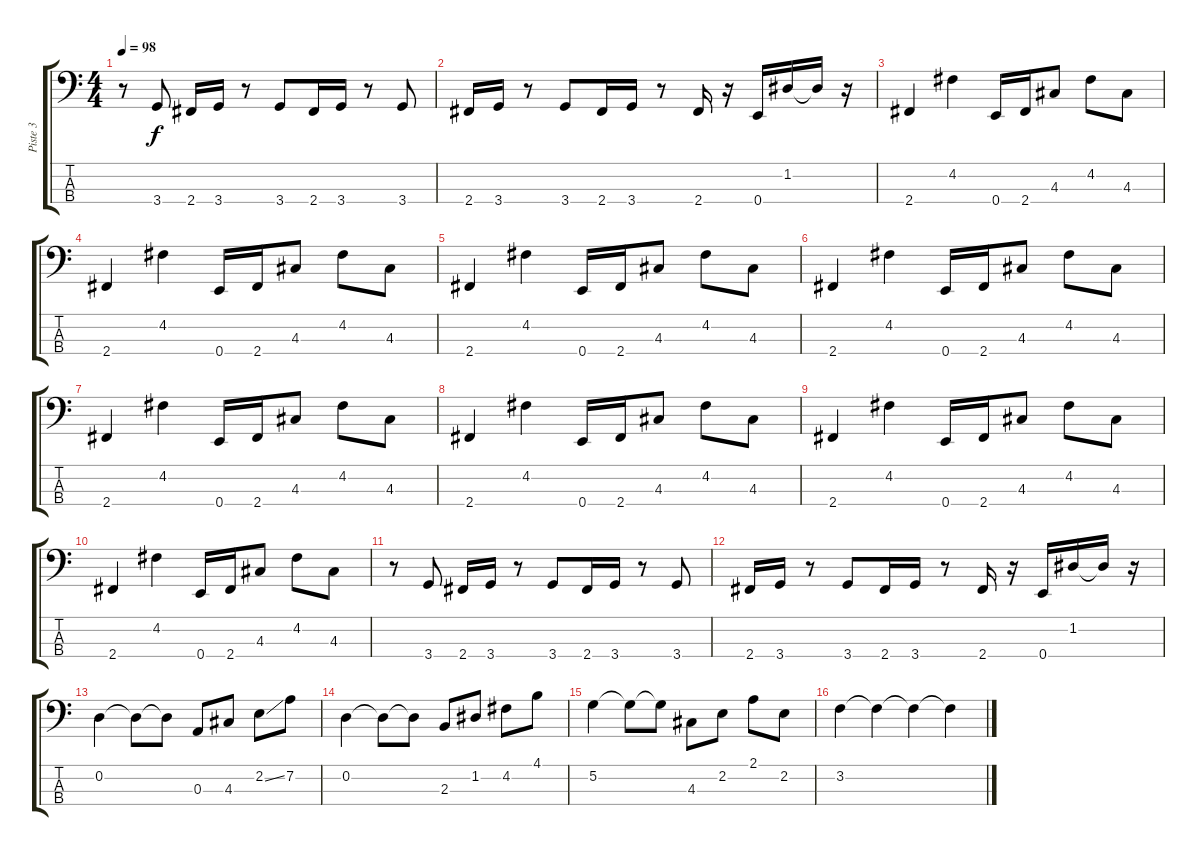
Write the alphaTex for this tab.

\track ("Piste 3" "Piste 3") {instrument electricbassfinger}
\staff {score tabs}
\tuning (G2 D2 A1 E1) {hide}
\ts (4 4)
\tempo 98
\clef f4
\ks c
r.8{dy f} 3.4.8 2.4.16 3.4.16 r.8 3.4.8 2.4.16 3.4.16 r.8 3.4.8 |
2.4.16 3.4.16 r.8 3.4.8 2.4.16 3.4.16 r.8 2.4.16 r.16 0.4.16 1.2.16 1.2{t}.16 r.16 |
2.4.4 4.2.4 0.4.16 2.4.16 4.3.8 4.2.8 4.3.8 |
2.4.4 4.2.4 0.4.16 2.4.16 4.3.8 4.2.8 4.3.8 |
2.4.4 4.2.4 0.4.16 2.4.16 4.3.8 4.2.8 4.3.8 |
2.4.4 4.2.4 0.4.16 2.4.16 4.3.8 4.2.8 4.3.8 |
2.4.4 4.2.4 0.4.16 2.4.16 4.3.8 4.2.8 4.3.8 |
2.4.4 4.2.4 0.4.16 2.4.16 4.3.8 4.2.8 4.3.8 |
2.4.4 4.2.4 0.4.16 2.4.16 4.3.8 4.2.8 4.3.8 |
2.4.4 4.2.4 0.4.16 2.4.16 4.3.8 4.2.8 4.3.8 |
r.8 3.4.8 2.4.16 3.4.16 r.8 3.4.8 2.4.16 3.4.16 r.8 3.4.8 |
2.4.16 3.4.16 r.8 3.4.8 2.4.16 3.4.16 r.8 2.4.16 r.16 0.4.16 1.2.16 1.2{t}.16 r.16 |
0.2.4 0.2{t}.8 0.2{t}.8 0.3.8 4.3.8 2.2{ss}.8 7.2.8 |
0.2.4 0.2{t}.8 0.2{t}.8 2.3.8 1.2.8 4.2.8 4.1.8 |
5.2.4 5.2{t}.8 5.2{t}.8 4.3.8 2.2.8 2.1.8 2.2.8 |
3.2.4 3.2{t}.4 3.2{t}.4 3.2{t}.4
